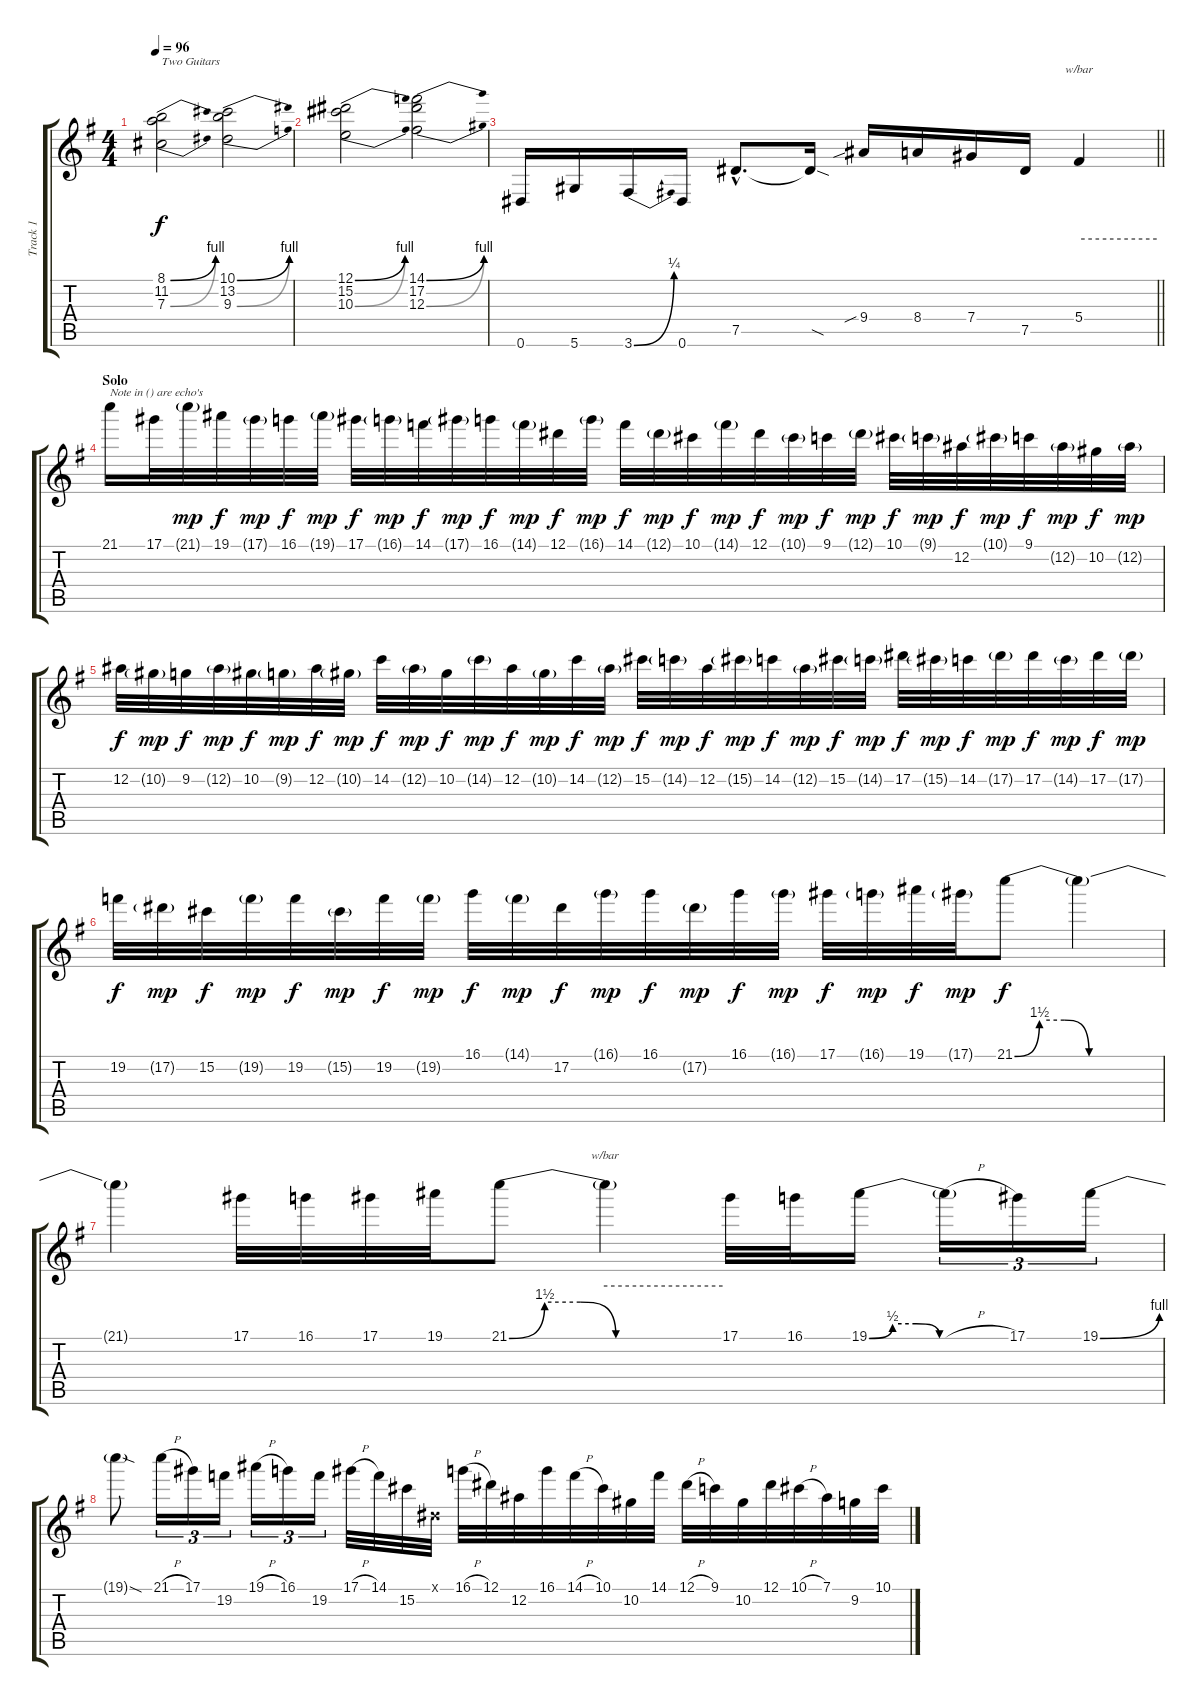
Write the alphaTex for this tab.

\track ("Track 1" "Track 1") {instrument overdrivenguitar}
\staff {score tabs}
\tuning (Eb4 Bb3 Gb3 Db3 Ab2 Eb2) {hide}
\ts (4 4)
\tempo 96
\clef g2
\ks g
(8.1{be (bend 0 0 60 4)} 11.2 7.3{be (bend 0 0 60 4)}).2{txt "Two Guitars" dy f} (10.1{be (bend 0 0 60 4)} 13.2 9.3{be (bend 0 0 60 4)}).2 |
(12.1{be (bend 0 0 60 4)} 15.2 10.3{be (bend 0 0 60 4)}).2 (14.1{be (bend 0 0 60 4)} 17.2 12.3{be (bend 0 0 60 4)}).2 |
\barLineRight lightlight
0.6.16 5.6.16 3.6{be (bend 0 0 60 1)}.16 0.6.16 7.5{hac}.8{d} 7.5{sod t}.16 9.4{sib}.16 8.4.16 7.4.16 7.5.16 5.4.4{tbe (hold default 0 0 60 0)} |
\section ("" "Solo")
21.1.16{txt "Note in () are echo's"} 17.1.32 21.1{g}.32{dy mp} 19.1.32{dy f} 17.1{g}.32{dy mp} 16.1.32{dy f} 19.1{g}.32{dy mp} 17.1.32{dy f} 16.1{g}.32{dy mp} 14.1.32{dy f} 17.1{g}.32{dy mp} 16.1.32{dy f} 14.1{g}.32{dy mp} 12.1.32{dy f} 16.1{g}.32{dy mp} 14.1.32{dy f} 12.1{g}.32{dy mp} 10.1.32{dy f} 14.1{g}.32{dy mp} 12.1.32{dy f} 10.1{g}.32{dy mp} 9.1.32{dy f} 12.1{g}.32{dy mp} 10.1.32{dy f} 9.1{g}.32{dy mp} 12.2.32{dy f} 10.1{g}.32{dy mp} 9.1.32{dy f} 12.2{g}.32{dy mp} 10.2.32{dy f} 12.2{g}.32{dy mp} |
12.2.32{dy f} 10.2{g}.32{dy mp} 9.2.32{dy f} 12.2{g}.32{dy mp} 10.2.32{dy f} 9.2{g}.32{dy mp} 12.2.32{dy f} 10.2{g}.32{dy mp} 14.2.32{dy f} 12.2{g}.32{dy mp} 10.2.32{dy f} 14.2{g}.32{dy mp} 12.2.32{dy f} 10.2{g}.32{dy mp} 14.2.32{dy f} 12.2{g}.32{dy mp} 15.2.32{dy f} 14.2{g}.32{dy mp} 12.2.32{dy f} 15.2{g}.32{dy mp} 14.2.32{dy f} 12.2{g}.32{dy mp} 15.2.32{dy f} 14.2{g}.32{dy mp} 17.2.32{dy f} 15.2{g}.32{dy mp} 14.2.32{dy f} 17.2{g}.32{dy mp} 17.2.32{dy f} 14.2{g}.32{dy mp} 17.2.32{dy f} 17.2{g}.32{dy mp} |
19.2.32{dy f} 17.2{g}.32{dy mp} 15.2.32{dy f} 19.2{g}.32{dy mp} 19.2.32{dy f} 15.2{g}.32{dy mp} 19.2.32{dy f} 19.2{g}.32{dy mp} 16.1.32{dy f} 14.1{g}.32{dy mp} 17.2.32{dy f} 16.1{g}.32{dy mp} 16.1.32{dy f} 17.2{g}.32{dy mp} 16.1.32{dy f} 16.1{g}.32{dy mp} 17.1.32{dy f} 16.1{g}.32{dy mp} 19.1.32{dy f} 17.1{g}.32{dy mp} 21.1{be (custom 0 0 10 6 20 6 30 0 60 0)}.8{dy f} 21.1{t}.4 |
21.1{t}.4 17.1.32 16.1.32 17.1.32 19.1.32 21.1{be (custom 0 0 10 6 20 6 30 0 60 0)}.8 21.1{t}.4{tbe (hold default 0 0 60 0)} 17.1.32 16.1.32 19.1{be (custom 0 0 10 2 20 2 30 0 60 0)}.16 19.1{h t}.16{tu (3 2)} 17.1.16{tu (3 2)} 19.1{be (bend 0 0 60 4)}.16{tu (3 2)} |
19.1{sod t}.8 21.1{h}.16{tu (3 2)} 17.1.16{tu (3 2)} 19.2.16{tu (3 2)} 19.1{h}.16{tu (3 2)} 16.1.16{tu (3 2)} 19.2.16{tu (3 2)} 17.1{h}.32 14.1.32 15.2.32 0.1{x}.32 16.1{h}.32 12.1.32 12.2.32 16.1.32 14.1{h}.32 10.1.32 10.2.32 14.1.32 12.1{h}.32 9.1.32 10.2.32 12.1.32 10.1{h}.32 7.1.32 9.2.32 10.1.32
